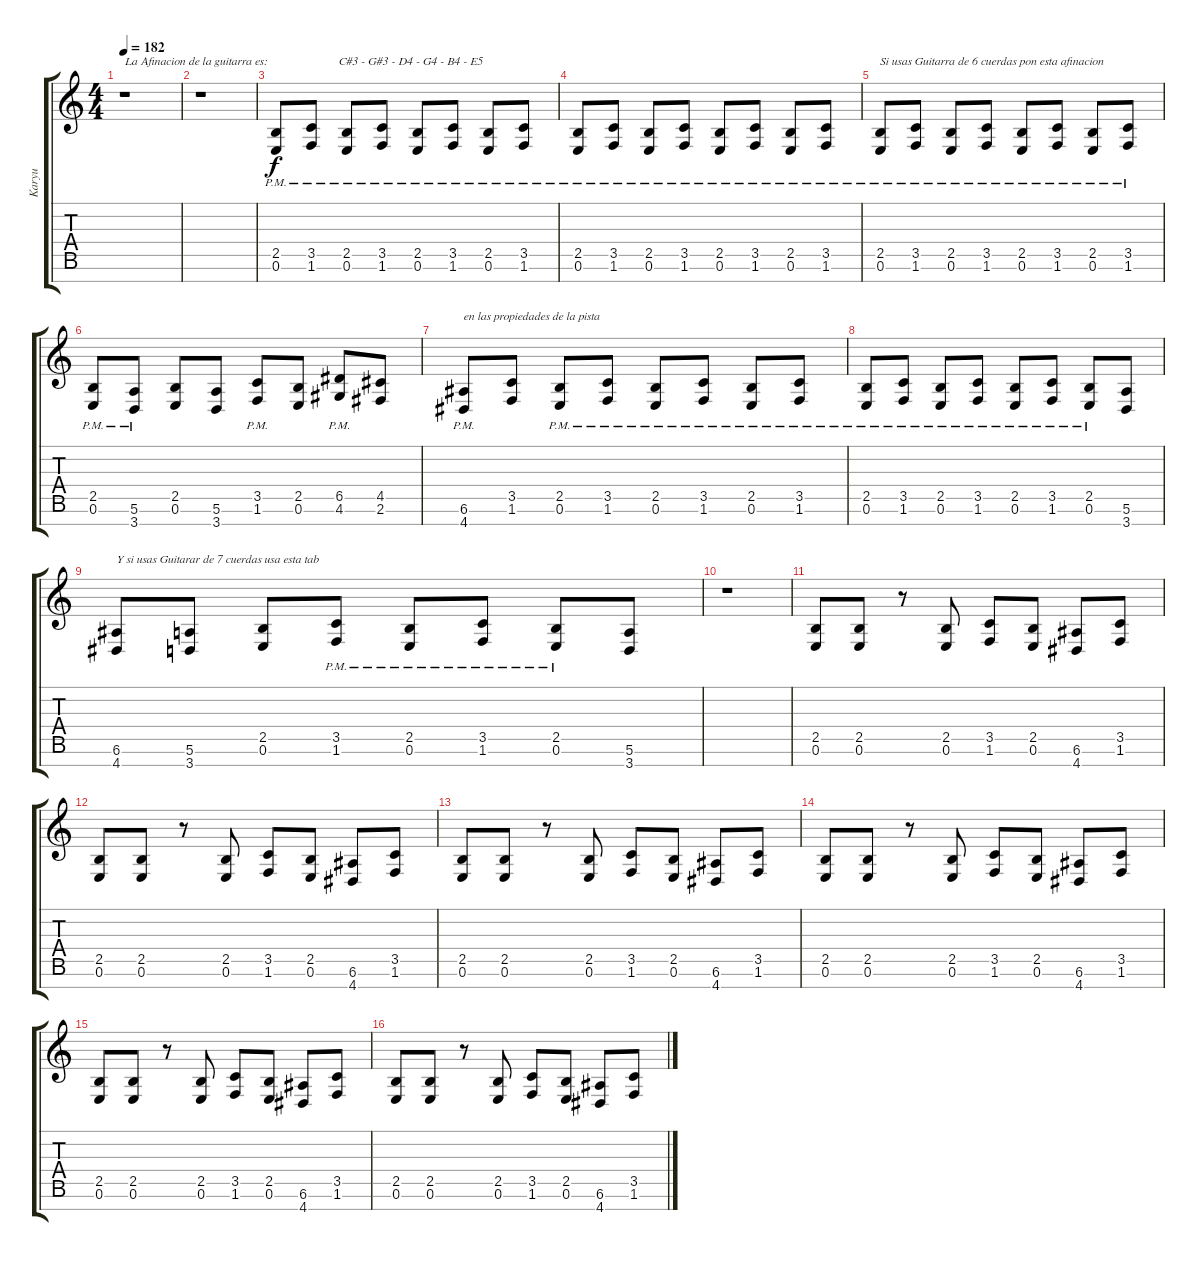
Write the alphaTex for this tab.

\track ("Karyu" "Karyu") {instrument overdrivenguitar}
\staff {score tabs}
\tuning (E4 B3 G3 D3 A2 E2 B1) {hide}
\ts (4 4)
\tempo 182
\clef g2
\ks c
r.1{txt "La Afinacion de la guitarra es:" dy f instrument overdrivenguitar} |
r.1 |
(2.5{pm} 0.6{pm}).8{txt "                     C#3 - G#3 - D4 - G4 - B4 - E5"} (3.5{pm} 1.6{pm}).8 (2.5{pm} 0.6{pm}).8 (3.5{pm} 1.6{pm}).8 (2.5{pm} 0.6{pm}).8 (3.5{pm} 1.6{pm}).8 (2.5{pm} 0.6{pm}).8 (3.5{pm} 1.6{pm}).8 |
(2.5{pm} 0.6{pm}).8 (3.5{pm} 1.6{pm}).8 (2.5{pm} 0.6{pm}).8 (3.5{pm} 1.6{pm}).8 (2.5{pm} 0.6{pm}).8 (3.5{pm} 1.6{pm}).8 (2.5{pm} 0.6{pm}).8 (3.5{pm} 1.6{pm}).8 |
(2.5{pm} 0.6{pm}).8{txt "Si usas Guitarra de 6 cuerdas pon esta afinacion"} (3.5{pm} 1.6{pm}).8 (2.5{pm} 0.6{pm}).8 (3.5{pm} 1.6{pm}).8 (2.5{pm} 0.6{pm}).8 (3.5{pm} 1.6{pm}).8 (2.5{pm} 0.6{pm}).8 (3.5{pm} 1.6{pm}).8 |
(2.5{pm} 0.6{pm}).8 (5.6{pm} 3.7{pm}).8 (2.5 0.6).8 (5.6 3.7).8 (3.5{pm} 1.6).8 (2.5 0.6).8 (6.5 4.6{pm}).8 (4.5 2.6).8 |
(6.6{pm} 4.7{pm}).8{txt "en las propiedades de la pista"} (3.5 1.6).8 (2.5{pm} 0.6{pm}).8 (3.5{pm} 1.6{pm}).8 (2.5{pm} 0.6{pm}).8 (3.5{pm} 1.6{pm}).8 (2.5{pm} 0.6{pm}).8 (3.5{pm} 1.6{pm}).8 |
(2.5{pm} 0.6{pm}).8 (3.5{pm} 1.6{pm}).8 (2.5{pm} 0.6{pm}).8 (3.5{pm} 1.6{pm}).8 (2.5{pm} 0.6{pm}).8 (3.5{pm} 1.6{pm}).8 (2.5{pm} 0.6{pm}).8 (5.6 3.7).8 |
(6.6 4.7).8{txt "Y si usas Guitarar de 7 cuerdas usa esta tab"} (5.6 3.7).8 (2.5 0.6).8 (3.5{pm} 1.6{pm}).8 (2.5{pm} 0.6{pm}).8 (3.5{pm} 1.6{pm}).8 (2.5{pm} 0.6{pm}).8 (5.6 3.7).8 |
r.1 |
(2.5 0.6).8 (2.5 0.6).8 r.8 (2.5 0.6).8 (3.5 1.6).8 (2.5 0.6).8 (6.6 4.7).8 (3.5 1.6).8 |
(2.5 0.6).8 (2.5 0.6).8 r.8 (2.5 0.6).8 (3.5 1.6).8 (2.5 0.6).8 (6.6 4.7).8 (3.5 1.6).8 |
(2.5 0.6).8 (2.5 0.6).8 r.8 (2.5 0.6).8 (3.5 1.6).8 (2.5 0.6).8 (6.6 4.7).8 (3.5 1.6).8 |
(2.5 0.6).8 (2.5 0.6).8 r.8 (2.5 0.6).8 (3.5 1.6).8 (2.5 0.6).8 (6.6 4.7).8 (3.5 1.6).8 |
(2.5 0.6).8 (2.5 0.6).8 r.8 (2.5 0.6).8 (3.5 1.6).8 (2.5 0.6).8 (6.6 4.7).8 (3.5 1.6).8 |
(2.5 0.6).8 (2.5 0.6).8 r.8 (2.5 0.6).8 (3.5 1.6).8 (2.5 0.6).8 (6.6 4.7).8 (3.5 1.6).8
